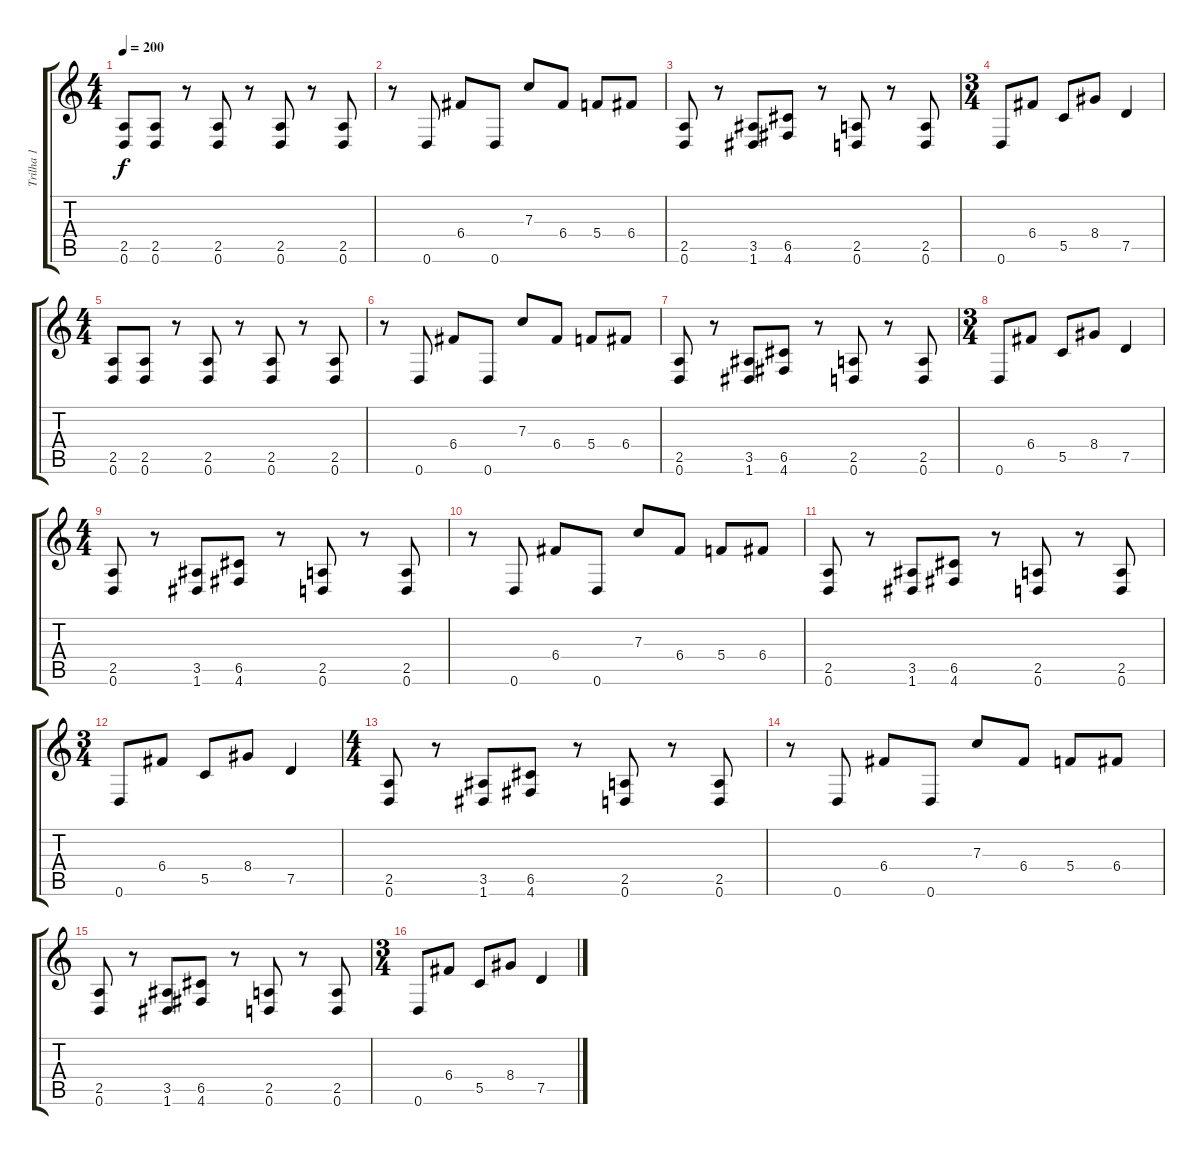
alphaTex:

\track ("Trilha 1" "Trilha 1") {instrument distortionguitar}
\staff {score tabs}
\tuning (D4 A3 F3 C3 G2 D2) {hide}
\ts (4 4)
\tempo 200
\clef g2
\ks c
(2.5 0.6).8{dy f instrument distortionguitar} (2.5 0.6).8 r.8 (2.5 0.6).8 r.8 (2.5 0.6).8 r.8 (2.5 0.6).8 |
r.8 0.6.8 6.4.8 0.6.8 7.3.8 6.4.8 5.4.8 6.4.8 |
(2.5 0.6).8 r.8 (3.5 1.6).8 (6.5 4.6).8 r.8 (2.5 0.6).8 r.8 (2.5 0.6).8 |
\ts (3 4)
0.6.8 6.4.8 5.5.8 8.4.8 7.5.4 |
\ts (4 4)
(2.5 0.6).8 (2.5 0.6).8 r.8 (2.5 0.6).8 r.8 (2.5 0.6).8 r.8 (2.5 0.6).8 |
r.8 0.6.8 6.4.8 0.6.8 7.3.8 6.4.8 5.4.8 6.4.8 |
(2.5 0.6).8 r.8 (3.5 1.6).8 (6.5 4.6).8 r.8 (2.5 0.6).8 r.8 (2.5 0.6).8 |
\ts (3 4)
0.6.8 6.4.8 5.5.8 8.4.8 7.5.4 |
\ts (4 4)
(2.5 0.6).8 r.8 (3.5 1.6).8 (6.5 4.6).8 r.8 (2.5 0.6).8 r.8 (2.5 0.6).8 |
r.8 0.6.8 6.4.8 0.6.8 7.3.8 6.4.8 5.4.8 6.4.8 |
(2.5 0.6).8 r.8 (3.5 1.6).8 (6.5 4.6).8 r.8 (2.5 0.6).8 r.8 (2.5 0.6).8 |
\ts (3 4)
0.6.8 6.4.8 5.5.8 8.4.8 7.5.4 |
\ts (4 4)
(2.5 0.6).8 r.8 (3.5 1.6).8 (6.5 4.6).8 r.8 (2.5 0.6).8 r.8 (2.5 0.6).8 |
r.8 0.6.8 6.4.8 0.6.8 7.3.8 6.4.8 5.4.8 6.4.8 |
(2.5 0.6).8 r.8 (3.5 1.6).8 (6.5 4.6).8 r.8 (2.5 0.6).8 r.8 (2.5 0.6).8 |
\ts (3 4)
0.6.8 6.4.8 5.5.8 8.4.8 7.5.4
